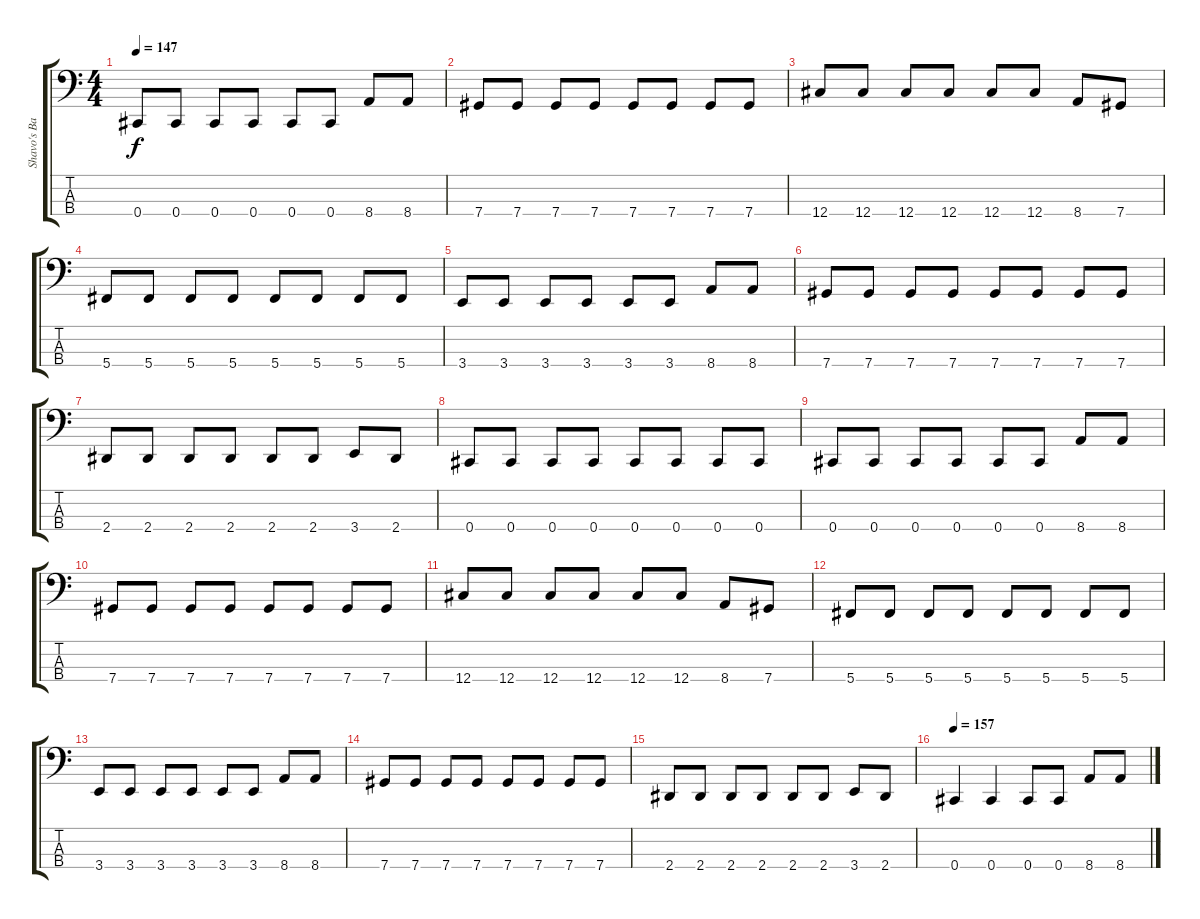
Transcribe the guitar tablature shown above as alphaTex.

\track ("Shavo's Bass" "Shavo's Ba") {instrument electricbassfinger}
\staff {score tabs}
\tuning (Gb2 Db2 Ab1 Db1) {hide}
\ts (4 4)
\tempo 147
\clef f4
\ks c
0.4.8{dy f instrument electricbassfinger} 0.4.8 0.4.8 0.4.8 0.4.8 0.4.8 8.4.8 8.4.8 |
7.4.8 7.4.8 7.4.8 7.4.8 7.4.8 7.4.8 7.4.8 7.4.8 |
12.4.8 12.4.8 12.4.8 12.4.8 12.4.8 12.4.8 8.4.8 7.4.8 |
5.4.8 5.4.8 5.4.8 5.4.8 5.4.8 5.4.8 5.4.8 5.4.8 |
3.4.8 3.4.8 3.4.8 3.4.8 3.4.8 3.4.8 8.4.8 8.4.8 |
7.4.8 7.4.8 7.4.8 7.4.8 7.4.8 7.4.8 7.4.8 7.4.8 |
2.4.8 2.4.8 2.4.8 2.4.8 2.4.8 2.4.8 3.4.8 2.4.8 |
0.4.8 0.4.8 0.4.8 0.4.8 0.4.8 0.4.8 0.4.8 0.4.8 |
0.4.8 0.4.8 0.4.8 0.4.8 0.4.8 0.4.8 8.4.8 8.4.8 |
7.4.8 7.4.8 7.4.8 7.4.8 7.4.8 7.4.8 7.4.8 7.4.8 |
12.4.8 12.4.8 12.4.8 12.4.8 12.4.8 12.4.8 8.4.8 7.4.8 |
5.4.8 5.4.8 5.4.8 5.4.8 5.4.8 5.4.8 5.4.8 5.4.8 |
3.4.8 3.4.8 3.4.8 3.4.8 3.4.8 3.4.8 8.4.8 8.4.8 |
7.4.8 7.4.8 7.4.8 7.4.8 7.4.8 7.4.8 7.4.8 7.4.8 |
2.4.8 2.4.8 2.4.8 2.4.8 2.4.8 2.4.8 3.4.8 2.4.8 |
\tempo 157
0.4.4 0.4.4 0.4.8 0.4.8 8.4.8 8.4.8
